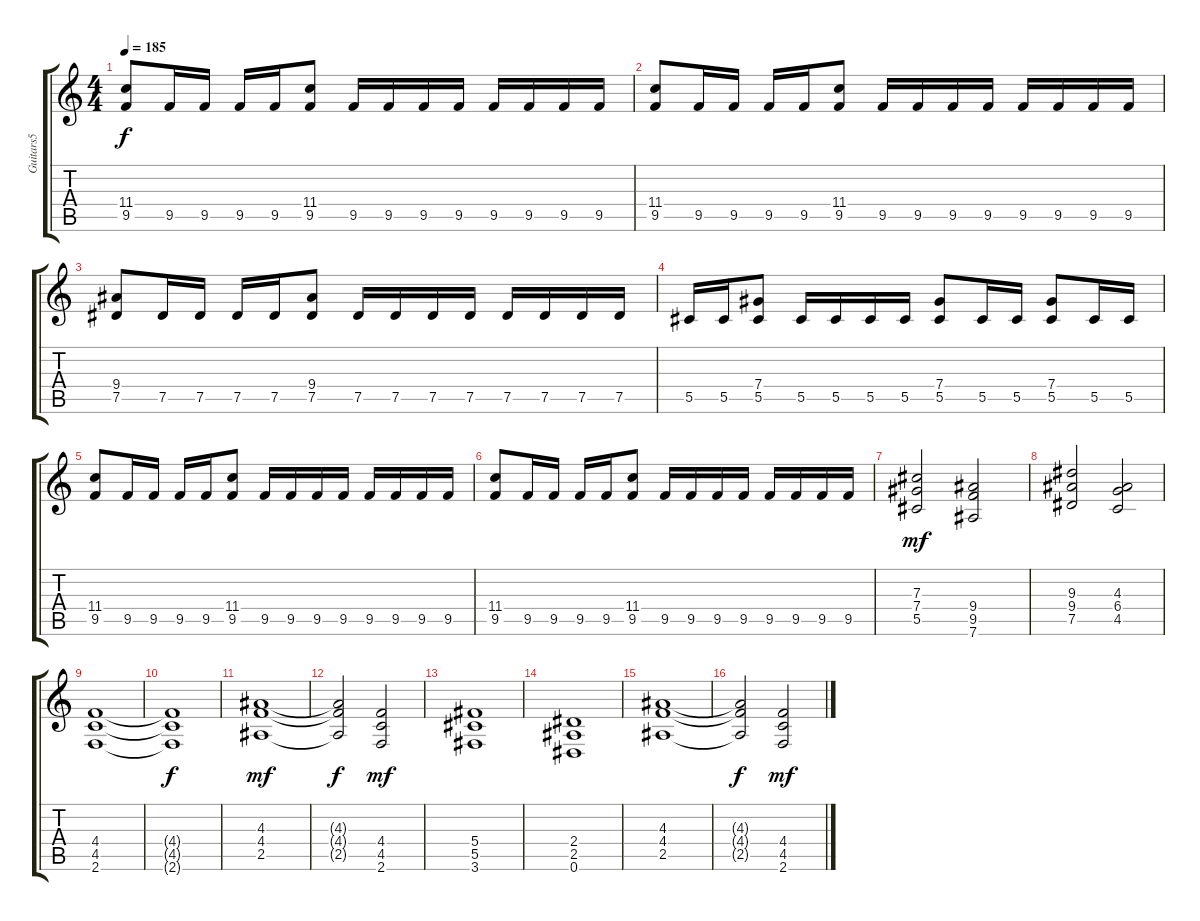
\track ("Guitars5" "Guitars5") {instrument overdrivenguitar}
\staff {score tabs}
\tuning (Eb4 Bb3 Gb3 Db3 Ab2 Eb2) {hide}
\ts (4 4)
\section ("" "")
\tempo 185
\clef g2
\ks c
(11.4 9.5).8{dy f} 9.5.16 9.5.16 9.5.16 9.5.16 (11.4 9.5).8 9.5.16 9.5.16 9.5.16 9.5.16 9.5.16 9.5.16 9.5.16 9.5.16 |
(11.4 9.5).8 9.5.16 9.5.16 9.5.16 9.5.16 (11.4 9.5).8 9.5.16 9.5.16 9.5.16 9.5.16 9.5.16 9.5.16 9.5.16 9.5.16 |
(9.4 7.5).8 7.5.16 7.5.16 7.5.16 7.5.16 (9.4 7.5).8 7.5.16 7.5.16 7.5.16 7.5.16 7.5.16 7.5.16 7.5.16 7.5.16 |
5.5.16 5.5.16 (7.4 5.5).8 5.5.16 5.5.16 5.5.16 5.5.16 (7.4 5.5).8 5.5.16 5.5.16 (7.4 5.5).8 5.5.16 5.5.16 |
(11.4 9.5).8 9.5.16 9.5.16 9.5.16 9.5.16 (11.4 9.5).8 9.5.16 9.5.16 9.5.16 9.5.16 9.5.16 9.5.16 9.5.16 9.5.16 |
(11.4 9.5).8 9.5.16 9.5.16 9.5.16 9.5.16 (11.4 9.5).8 9.5.16 9.5.16 9.5.16 9.5.16 9.5.16 9.5.16 9.5.16 9.5.16 |
(7.3 7.4 5.5).2{dy mf} (9.4 9.5 7.6).2 |
(9.3 9.4 7.5).2 (4.3 6.4 4.5).2 |
(4.4 4.5 2.6).1 |
(4.4{t} 4.5{t} 2.6{t}).1{dy f} |
\section ("" "")
(4.3 4.4 2.5).1{dy mf} |
(4.3{t} 4.4{t} 2.5{t}).2{dy f} (4.4 4.5 2.6).2{dy mf} |
(5.4 5.5 3.6).1 |
(2.4 2.5 0.6).1 |
(4.3 4.4 2.5).1 |
(4.3{t} 4.4{t} 2.5{t}).2{dy f} (4.4 4.5 2.6).2{dy mf}
